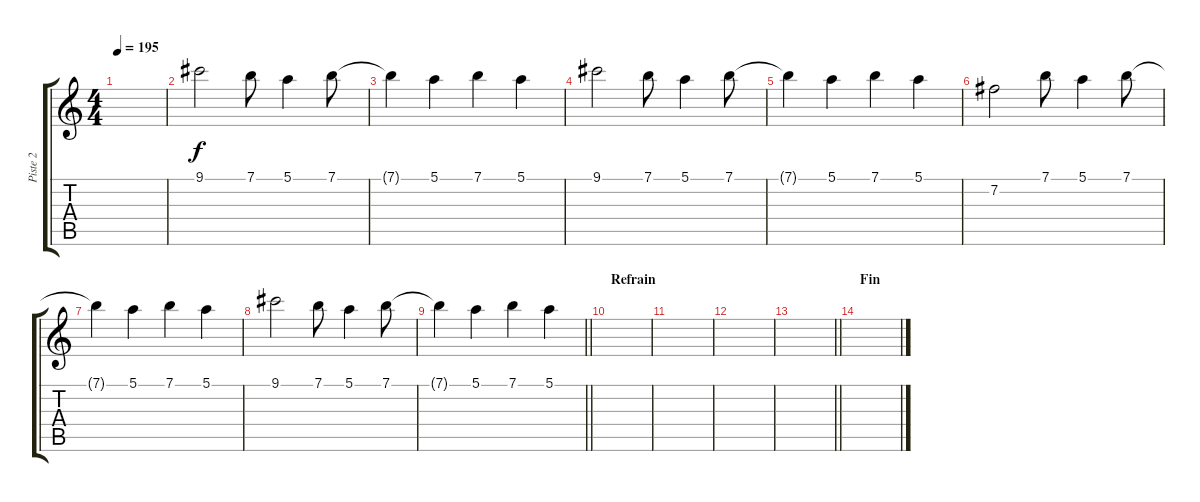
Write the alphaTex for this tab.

\track ("Piste 2" "Piste 2") {instrument electricguitarclean}
\staff {score tabs}
\tuning (E4 B3 G3 D3 A2 E2) {hide}
\ts (4 4)
\tempo 195
\clef g2
\ks c
|
9.1.2 7.1.8 5.1.4 7.1.8 |
7.1{t}.4 5.1.4 7.1.4 5.1.4 |
9.1.2 7.1.8 5.1.4 7.1.8 |
7.1{t}.4 5.1.4 7.1.4 5.1.4 |
7.2.2 7.1.8 5.1.4 7.1.8 |
7.1{t}.4 5.1.4 7.1.4 5.1.4 |
9.1.2 7.1.8 5.1.4 7.1.8 |
\barLineRight lightlight
7.1{t}.4 5.1.4 7.1.4 5.1.4 |
\section ("" "Refrain")
|
|
|
\barLineRight lightlight
|
\section ("" "Fin")
